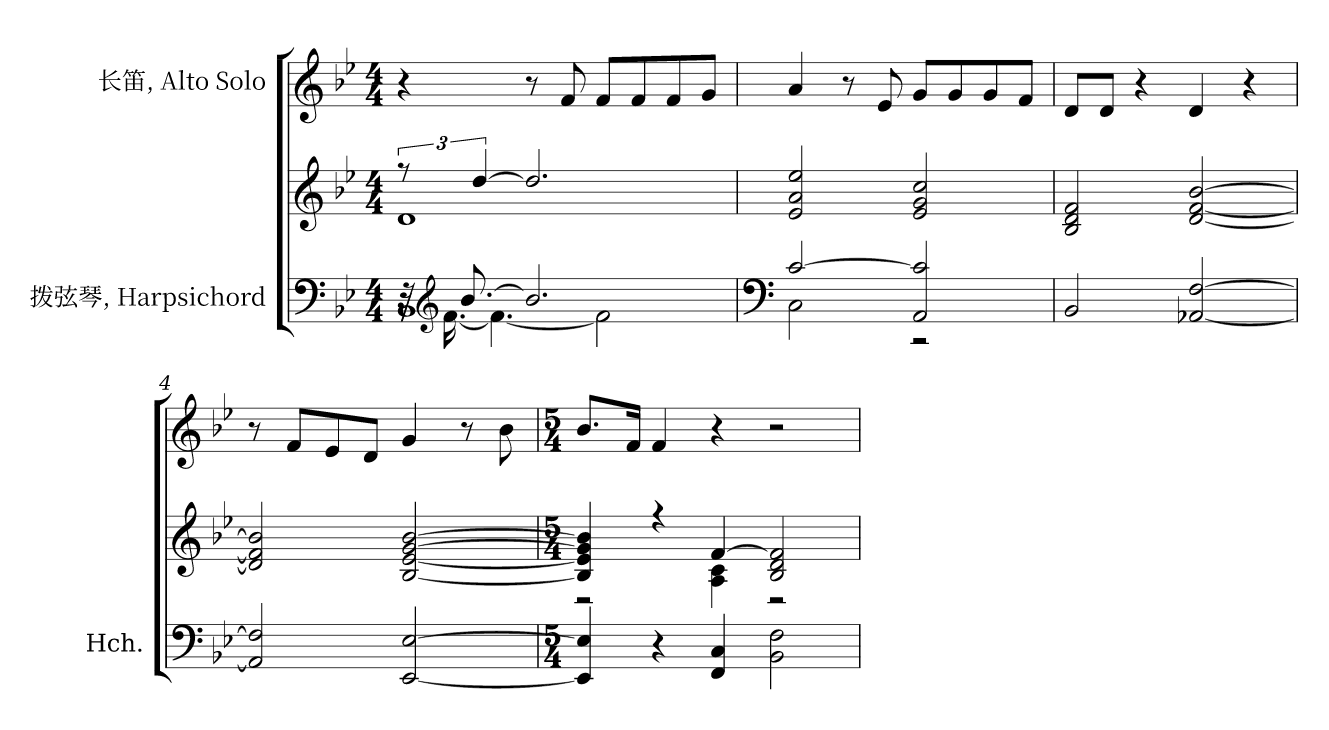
**kern	**kern	**kern
*part2	*part2	*part1
*staff3	*staff2	*staff1
*I"拨弦琴, Harpsichord	*	*I"长笛, Alto Solo
*I'Hch.	*	*
*clefF4	*clefG2	*clefG2
*k[b-e-]	*k[b-e-]	*k[b-e-]
*M4/4	*M4/4	*M4/4
*MM70	*MM70	*MM70
=1	=1	=1
*^	*^	*
*	*^	*	*	*
16r	32r	1BB-	12r	1d	4r
*clefG2	*	*	*	*	*
.	[16.f\	.	.	.	.
[8.b-/	.	.	.	.	.
.	.	.	[6dd/	.	.
.	4.f\_	.	.	.	.
2.b-/]	.	.	2.dd/]	.	8r
.	.	.	.	.	8f/
.	2f\]	.	.	.	8f/L
.	.	.	.	.	8f/
.	.	.	.	.	8f/
.	.	.	.	.	8g/J
*v	*v	*v	*	*	*
*	*v	*v	*
=2	=2	=2
*clefF4	*	*
*^	*	*
[2c/	2C\	2e-/ 2a/ 2ee-/	4a/
.	.	.	8r
.	.	.	8e-/
2AA/ 2c/]	2r	2e-/ 2g/ 2cc/	8g/L
.	.	.	8g/
.	.	.	8g/
.	.	.	8f/J
*v	*v	*	*
=3	=3	=3
2BB-/	2B-/ 2d/ 2f/	8d/L
.	.	8d/J
.	.	4r
[2AA-X/ [2F/	[2d/ [2f/ [2b-/	4d/
.	.	4r
!!LO:LB:g=z
=4	=4	=4
2AA-/] 2F/]	2d/] 2f/] 2b-/]	8r
.	.	8f/L
.	.	8e-/
.	.	8d/J
[2EE-/ [2E-/	[2B-/ [2e-/ [2g/ [2b-/	4g/
.	.	8r
.	.	8b-\
=5	=5	=5
*M5/4	*M5/4	*M5/4
*	*^	*
4EE-/] 4E-/]	4B-/] 4e-/] 4g/] 4b-/]	2r	8.b-/L
.	.	.	16f/Jk
4r	4r	.	4f/
4FF/ 4C/	[4f/	4A\ 4c\	4r
2BB-\ 2F\	2B-/ 2d/ 2f/]	2r	2r
*	*v	*v	*
=	=	=
*-	*-	*-
